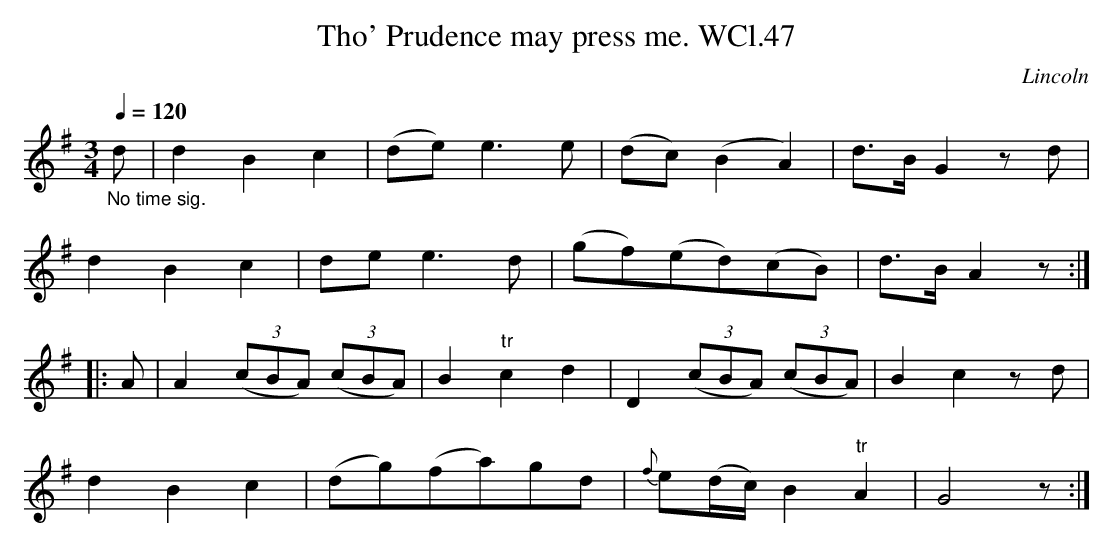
X:1
T:Tho' Prudence may press me. WCl.47
M:3/4
L:1/8
Q:1/4=120
O:Lincoln
K:G
"_No time sig."d|d2B2c2|(de) e3 e|(dc) (B2A2)|d>B G2zd|!
d2B2c2|de e3 d|(gf)(ed)(cB)|d>BA2z:||:!
A|A2 ((3cBA) ((3cBA)|B2"tr"c2d2|D2 ((3cBA) ((3cBA)|B2c2z d|!
d2B2c2|(dg)(fa)gd|{f}e(d/2c/2)B2"tr"A2|G4z:|
